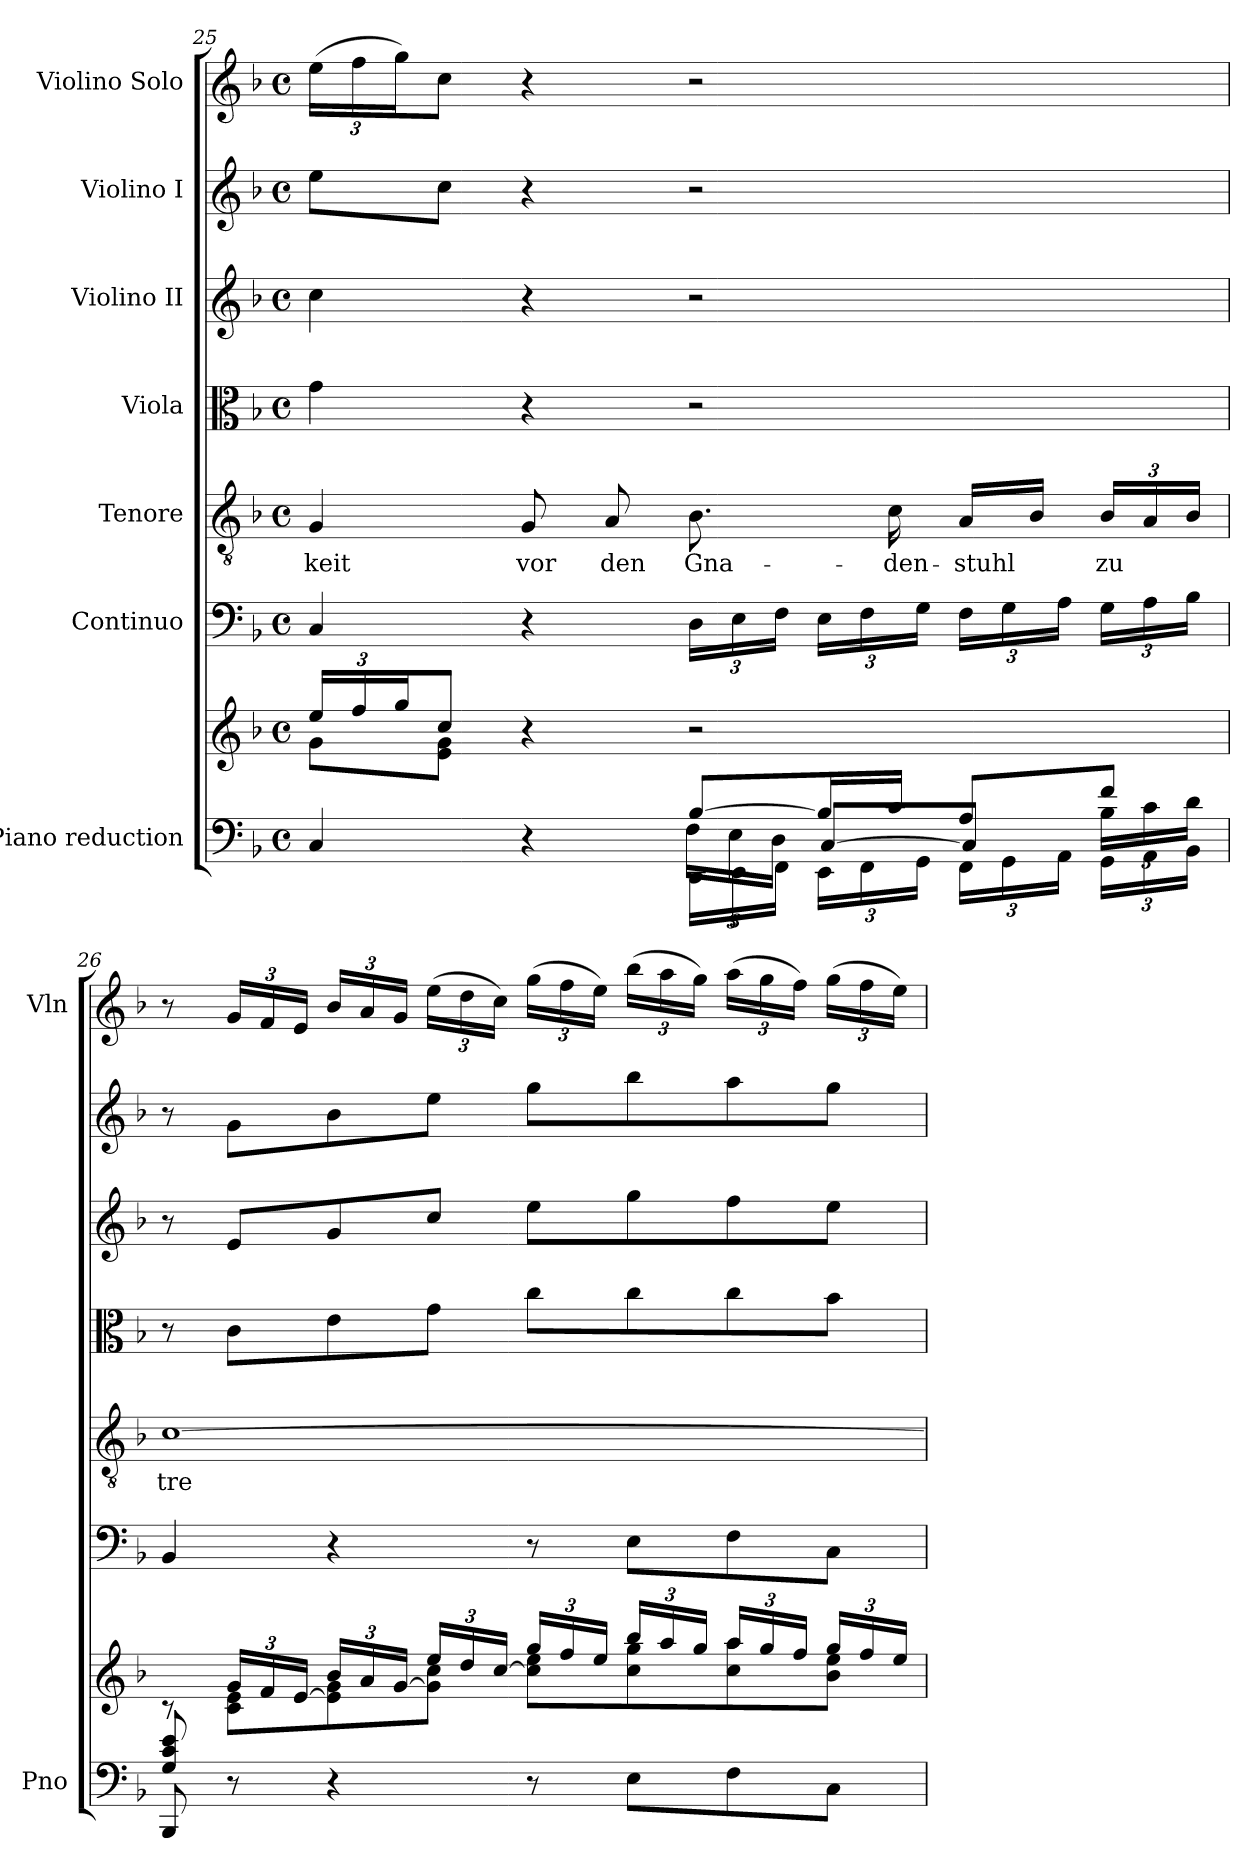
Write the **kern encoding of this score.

**kern	**kern	**kern	**kern	**text	**kern	**kern	**kern	**kern
*part7	*part7	*part6	*part5	*part5	*part4	*part3	*part2	*part1
*staff8	*staff7	*staff6	*staff5	*staff5	*staff4	*staff3	*staff2	*staff1
*I"Piano reduction	*	*I"Continuo	*I"Tenore	*	*I"Viola	*I"Violino II	*I"Violino I	*I"Violino Solo
*I'Pno	*	*	*	*	*	*	*	*I'Vln
*clefF4	*clefG2	*clefF4	*clefGv2	*	*clefC3	*clefG2	*clefG2	*clefG2
*k[b-]	*k[b-]	*k[b-]	*k[b-]	*	*k[b-]	*k[b-]	*k[b-]	*k[b-]
*M4/4	*M4/4	*M4/4	*M4/4	*	*M4/4	*M4/4	*M4/4	*M4/4
*met(c)	*met(c)	*met(c)	*met(c)	*	*met(c)	*met(c)	*met(c)	*met(c)
=25	=25	=25	=25	=25	=25	=25	=25	=25
*^	*	*	*	*	*	*	*	*
*	*^	*	*	*	*	*	*	*	*
*	*	*	*Xbrackettup	*	*	*	*	*	*	*
*	*	*	*^	*	*	*	*	*	*	*
!	!	!	!	!	!	!	!LO:LY:b	!	!	!	!
*	*	*	*	*	*	*	*	*	*	*	*Xbrackettup
4C/	4ryy	4ryy	24ee/LL	8g\L	4C/	4G/	-keit	4g\	4cc\	8ee\L	(>24ee\LL
.	.	.	24ff/	.	.	.	.	.	.	.	24ff\
.	.	.	24gg/J	.	.	.	.	.	.	.	24gg\J)
.	.	.	8cc/J	8e\ 8g\J	.	.	.	.	.	8cc\J	8cc\J
!	!	!	!	!	!	!	!LO:LY:b	!	!	!	!
4r	4ryy	4ryy	4r	2.ryy	4r	8G/	vor	4r	4r	4r	4r
!	!	!	!	!	!	!	!LO:LY:b	!	!	!	!
.	.	.	.	.	.	8A/	den	.	.	.	.
*	*Xbrackettup	*	*	*	*Xbrackettup	*	*	*	*	*	*
!	!	!	!	!	!	!	!LO:LY:b	!	!	!	!
[8B-/L	24DD\LL	24F\LL	2r	.	24D\LL	8.B-\	Gna-	2r	2r	2r	2r
.	24EE\	24E\	.	.	24E\	.	.	.	.	.	.
.	24FF\JJ	24D\JJ	.	.	24F\JJ	.	.	.	.	.	.
16B-/L]	24EE\LL	[8C/L	.	.	24E\LL	.	.	.	.	.	.
.	24FF\	.	.	.	24F\	.	.	.	.	.	.
!	!	!	!	!	!	!	!LO:LY:b	!	!	!	!
16c/JJ	.	.	.	.	.	16c\	-den-	.	.	.	.
.	24GG\JJ	.	.	.	24G\JJ	.	.	.	.	.	.
!	!	!	!	!	!	!	!LO:LY:b	!	!	!	!
8A/L	24FF\LL	8C/J]	.	.	24F\LL	16A/LL	-stuhl	.	.	.	.
.	24GG\	.	.	.	24G\	.	.	.	.	.	.
.	.	.	.	.	.	16B-/JJ	.	.	.	.	.
.	24AA\JJ	.	.	.	24A\JJ	.	.	.	.	.	.
*	*	*	*	*	*	*Xbrackettup	*	*	*	*	*
!	!	!	!	!	!	!	!LO:LY:b	!	!	!	!
8f/J	24GG\LL	24B-\LL	.	.	24G\LL	24B-/LL	zu	.	.	.	.
.	24AA\	24c\	.	.	24A\	24A/	.	.	.	.	.
.	24BB-\JJ	24d\JJ	.	.	24B-\JJ	24B-/JJ	.	.	.	.	.
!!LO:PB:g=z
=26	=26	=26	=26	=26	=26	=26	=26	=26	=26	=26	=26
!	!	!	!	!	!	!	!LO:LY:b	!	!	!	!
*	*v	*v	*	*	*	*	*	*	*	*	*
8G/ 8c/ 8e/	8BBB-/	8rc	8ryy	4BB-/	[1c	tre-	8r	8r	8r	8r
2..ryy	8r	24g/LL	8c\ 8e\L	.	.	.	8c\L	8e/L	8g\L	24g/LL
.	.	24f/	.	.	.	.	.	.	.	24f/
.	.	[24e/JJ	.	.	.	.	.	.	.	24e/JJ
.	4r	24b-/LL	8e\] 8g\	4r	.	.	8e\	8g/	8b-\	24b-/LL
.	.	24a/	.	.	.	.	.	.	.	24a/
.	.	[24g/JJ	.	.	.	.	.	.	.	24g/JJ
.	.	24ee/LL	8g\] 8cc\J	.	.	.	8g\J	8cc/J	8ee\J	(>24ee\LL
.	.	24dd/	.	.	.	.	.	.	.	24dd\
.	.	[24cc/JJ	.	.	.	.	.	.	.	24cc\JJ)
.	8r	24gg/LL	8cc\] 8ee\L	8r	.	.	8cc\L	8ee\L	8gg\L	(>24gg\LL
.	.	24ff/	.	.	.	.	.	.	.	24ff\
.	.	24ee/JJ	.	.	.	.	.	.	.	24ee\JJ)
.	8E\L	24bb-/LL	8cc\ 8gg\	8E\L	.	.	8cc\	8gg\	8bb-\	(>24bb-\LL
.	.	24aa/	.	.	.	.	.	.	.	24aa\
.	.	24gg/JJ	.	.	.	.	.	.	.	24gg\JJ)
.	8F\	24aa/LL	8cc\ 8aa\	8F\	.	.	8cc\	8ff\	8aa\	(>24aa\LL
.	.	24gg/	.	.	.	.	.	.	.	24gg\
.	.	24ff/JJ	.	.	.	.	.	.	.	24ff\JJ)
.	8C\J	24gg/LL	8b-\ 8ee\J	8C\J	.	.	8b-\J	8ee\J	8gg\J	(>24gg\LL
.	.	24ff/	.	.	.	.	.	.	.	24ff\
.	.	24ee/JJ	.	.	.	.	.	.	.	24ee\JJ)
*v	*v	*	*	*	*	*	*	*	*	*
*	*v	*v	*	*	*	*	*	*	*
=	=	=	=	=	=	=	=	=
*-	*-	*-	*-	*-	*-	*-	*-	*-
